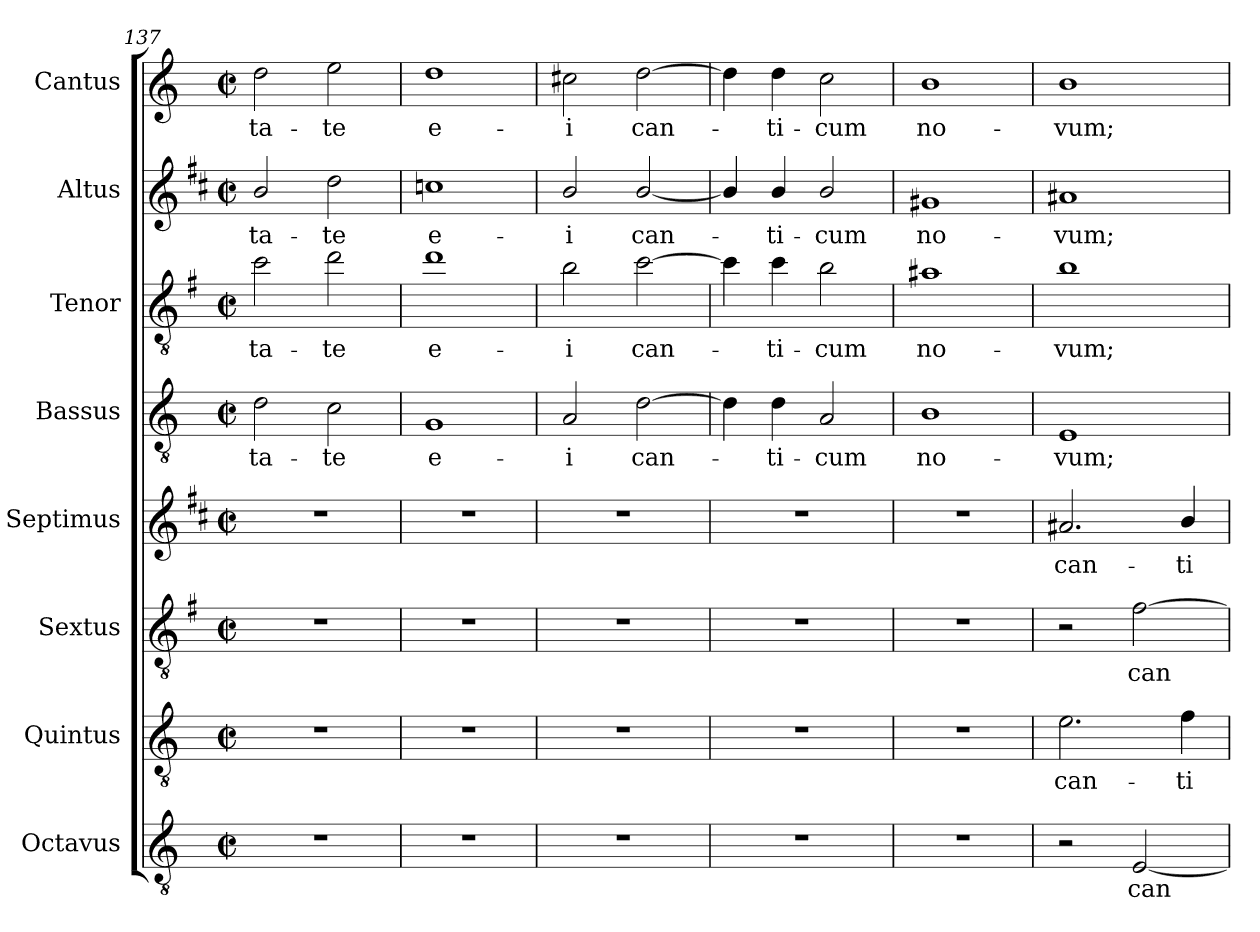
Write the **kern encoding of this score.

**kern	**text	**kern	**text	**kern	**text	**kern	**text	**kern	**text	**kern	**text	**kern	**text	**kern	**text
*part8	*part8	*part7	*part7	*part6	*part6	*part5	*part5	*part4	*part4	*part3	*part3	*part2	*part2	*part1	*part1
*staff8	*staff8	*staff7	*staff7	*staff6	*staff6	*staff5	*staff5	*staff4	*staff4	*staff3	*staff3	*staff2	*staff2	*staff1	*staff1
*I"Octavus	*	*I"Quintus	*	*I"Sextus	*	*I"Septimus	*	*I"Bassus	*	*I"Tenor	*	*I"Altus	*	*I"Cantus	*
*	*	*I'T2.2	*	*I'T2.1	*	*	*	*I'B1	*	*I'T1	*	*I'A1	*	*I'C1	*
*clefGv2	*	*clefGv2	*	*clefGv2	*	*clefG2	*	*clefGv2	*	*clefGv2	*	*clefG2	*	*clefG2	*
*	*	*	*	*ITrd4c7	*	*ITrd1c2	*	*	*	*ITrd4c7	*	*ITrd1c2	*	*	*
*k[]	*	*k[]	*	*k[]	*	*k[]	*	*k[]	*	*k[]	*	*k[]	*	*k[]	*
*C:	*	*C:	*	*C:	*	*C:	*	*C:	*	*C:	*	*C:	*	*C:	*
*M2/2	*	*M2/2	*	*M2/2	*	*M2/2	*	*M2/2	*	*M2/2	*	*M2/2	*	*M2/2	*
*met(c|)	*	*met(c|)	*	*met(c|)	*	*met(c|)	*	*met(c|)	*	*met(c|)	*	*met(c|)	*	*met(c|)	*
=137	=137	=137	=137	=137	=137	=137	=137	=137	=137	=137	=137	=137	=137	=137	=137
!	!	!	!	!	!	!	!	!	!LO:LY:b	!	!LO:LY:b	!	!LO:LY:b	!	!LO:LY:b
1r	.	1r	.	1r	.	1r	.	2d\	-ta-	2f\	-ta-	2a/	-ta-	2dd\	-ta-
!	!	!	!	!	!	!	!	!	!LO:LY:b	!	!LO:LY:b	!	!LO:LY:b	!	!LO:LY:b
.	.	.	.	.	.	.	.	2c\	-te	2g\	-te	2cc\	-te	2ee\	-te
!!LO:PB:g=z
=138	=138	=138	=138	=138	=138	=138	=138	=138	=138	=138	=138	=138	=138	=138	=138
!	!	!	!	!	!	!	!	!	!LO:LY:b	!	!LO:LY:b	!	!LO:LY:b	!	!LO:LY:b
1r	.	1r	.	1r	.	1r	.	1G	e-	1g	e-	1b-X	e-	1dd	e-
=139	=139	=139	=139	=139	=139	=139	=139	=139	=139	=139	=139	=139	=139	=139	=139
!	!	!	!	!	!	!	!	!	!LO:LY:b	!	!LO:LY:b	!	!LO:LY:b	!	!LO:LY:b
1r	.	1r	.	1r	.	1r	.	2A/	-i	2e\	-i	2a/	-i	2cc#X\	-i
!	!	!	!	!	!	!	!	!	!LO:LY:b	!	!LO:LY:b	!	!LO:LY:b	!	!LO:LY:b
.	.	.	.	.	.	.	.	[2d\	can-	[2f\	can-	[2a/	can-	[2dd\	can-
=140	=140	=140	=140	=140	=140	=140	=140	=140	=140	=140	=140	=140	=140	=140	=140
1r	.	1r	.	1r	.	1r	.	4d\]	.	4f\]	.	4a/]	.	4dd\]	.
!	!	!	!	!	!	!	!	!	!LO:LY:b	!	!LO:LY:b	!	!LO:LY:b	!	!LO:LY:b
.	.	.	.	.	.	.	.	4d\	-ti-	4f\	-ti-	4a/	-ti-	4dd\	-ti-
!	!	!	!	!	!	!	!	!	!LO:LY:b	!	!LO:LY:b	!	!LO:LY:b	!	!LO:LY:b
.	.	.	.	.	.	.	.	2A/	-cum	2e\	-cum	2a/	-cum	2cc\	-cum
=141	=141	=141	=141	=141	=141	=141	=141	=141	=141	=141	=141	=141	=141	=141	=141
!	!	!	!	!	!	!	!	!	!LO:LY:b	!	!LO:LY:b	!	!LO:LY:b	!	!LO:LY:b
1r	.	1r	.	1r	.	1r	.	1B	no-	1d#X	no-	1f#X	no-	1b	no-
=142	=142	=142	=142	=142	=142	=142	=142	=142	=142	=142	=142	=142	=142	=142	=142
!	!	!	!LO:LY:b	!	!	!	!LO:LY:b	!	!LO:LY:b	!	!LO:LY:b	!	!LO:LY:b	!	!LO:LY:b
2r	.	2.e\	can-	2r	.	2.g#X/	can-	1E	-vum;	1e	-vum;	1g#X	-vum;	1b	-vum;
!	!LO:LY:b	!	!	!	!LO:LY:b	!	!	!	!	!	!	!	!	!	!
[2E/	can-	.	.	[2B\	can-	.	.	.	.	.	.	.	.	.	.
!	!	!	!LO:LY:b	!	!	!	!LO:LY:b	!	!	!	!	!	!	!	!
.	.	4f\	-ti-	.	.	4a/	-ti-	.	.	.	.	.	.	.	.
=	=	=	=	=	=	=	=	=	=	=	=	=	=	=	=
*-	*-	*-	*-	*-	*-	*-	*-	*-	*-	*-	*-	*-	*-	*-	*-
